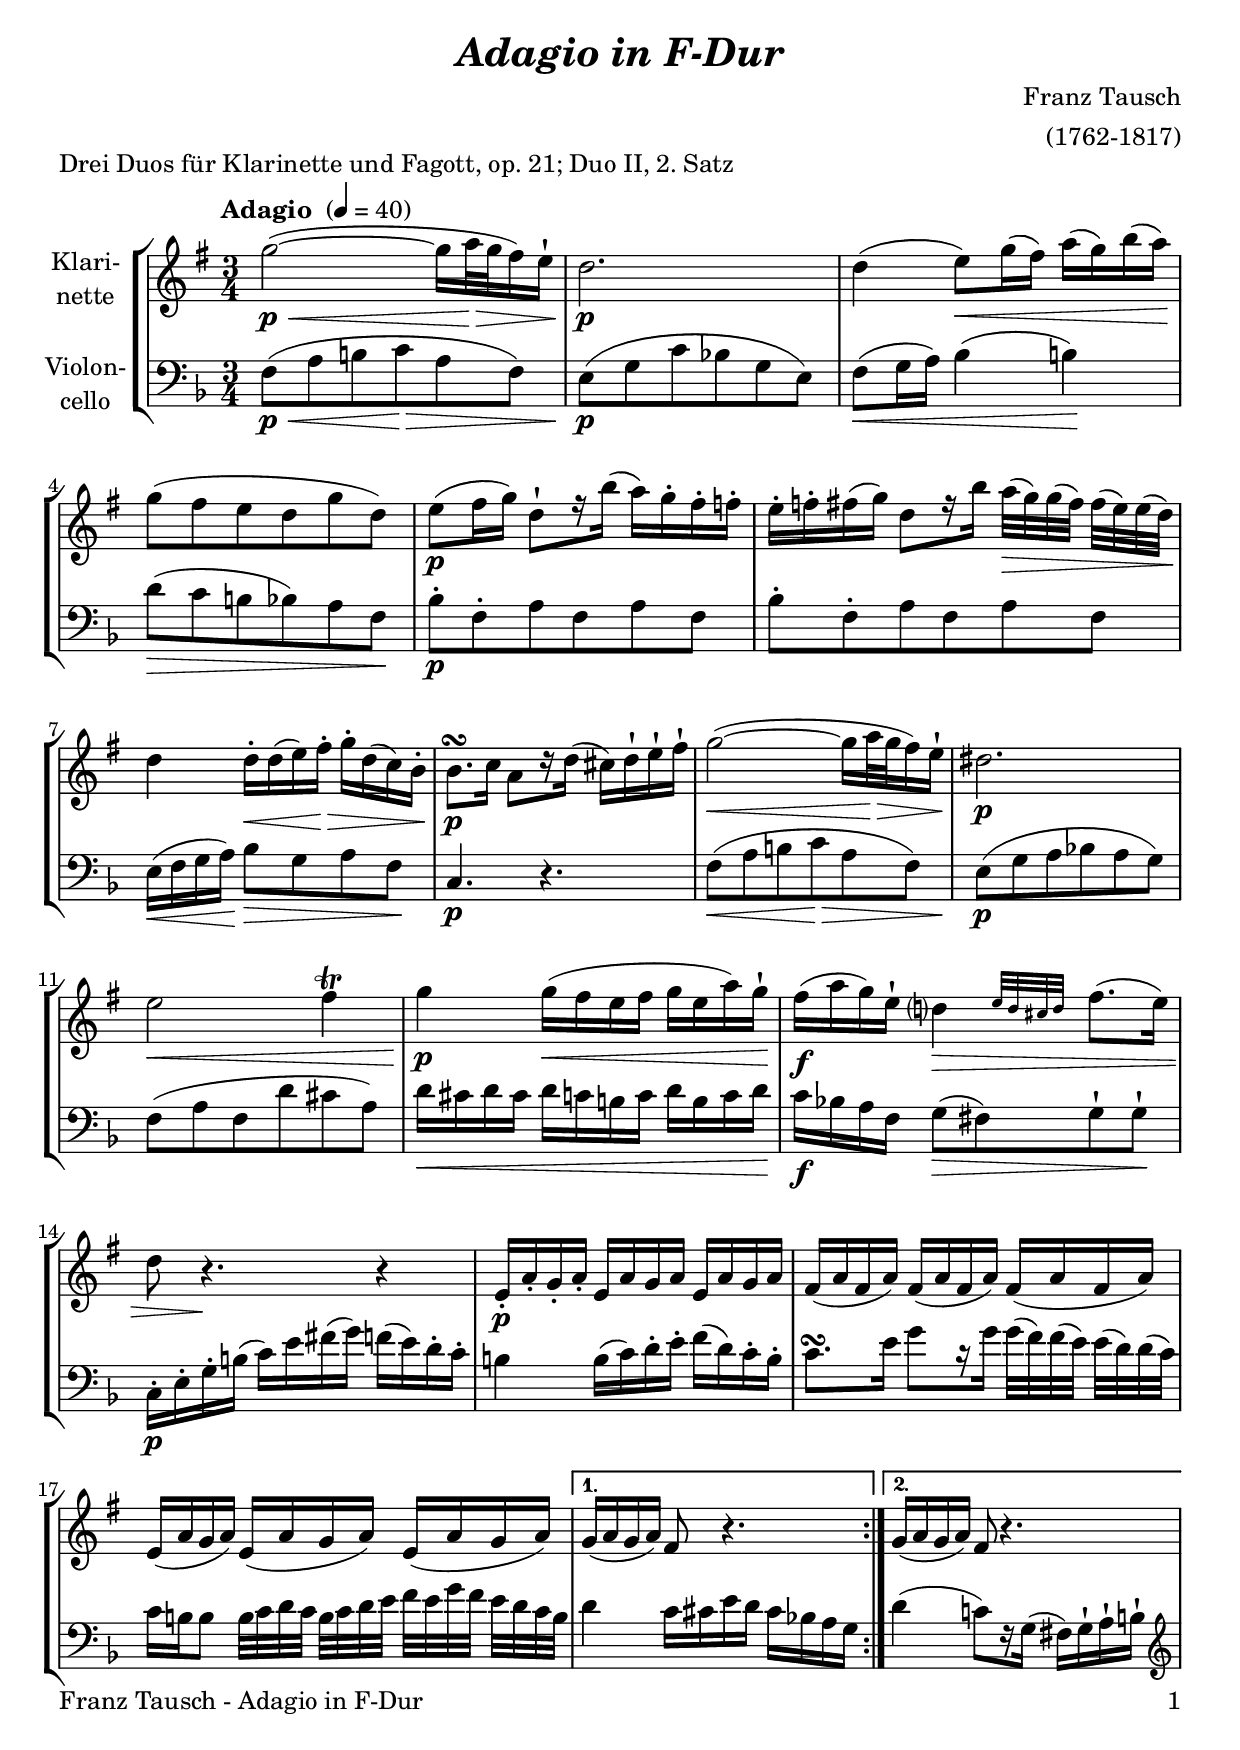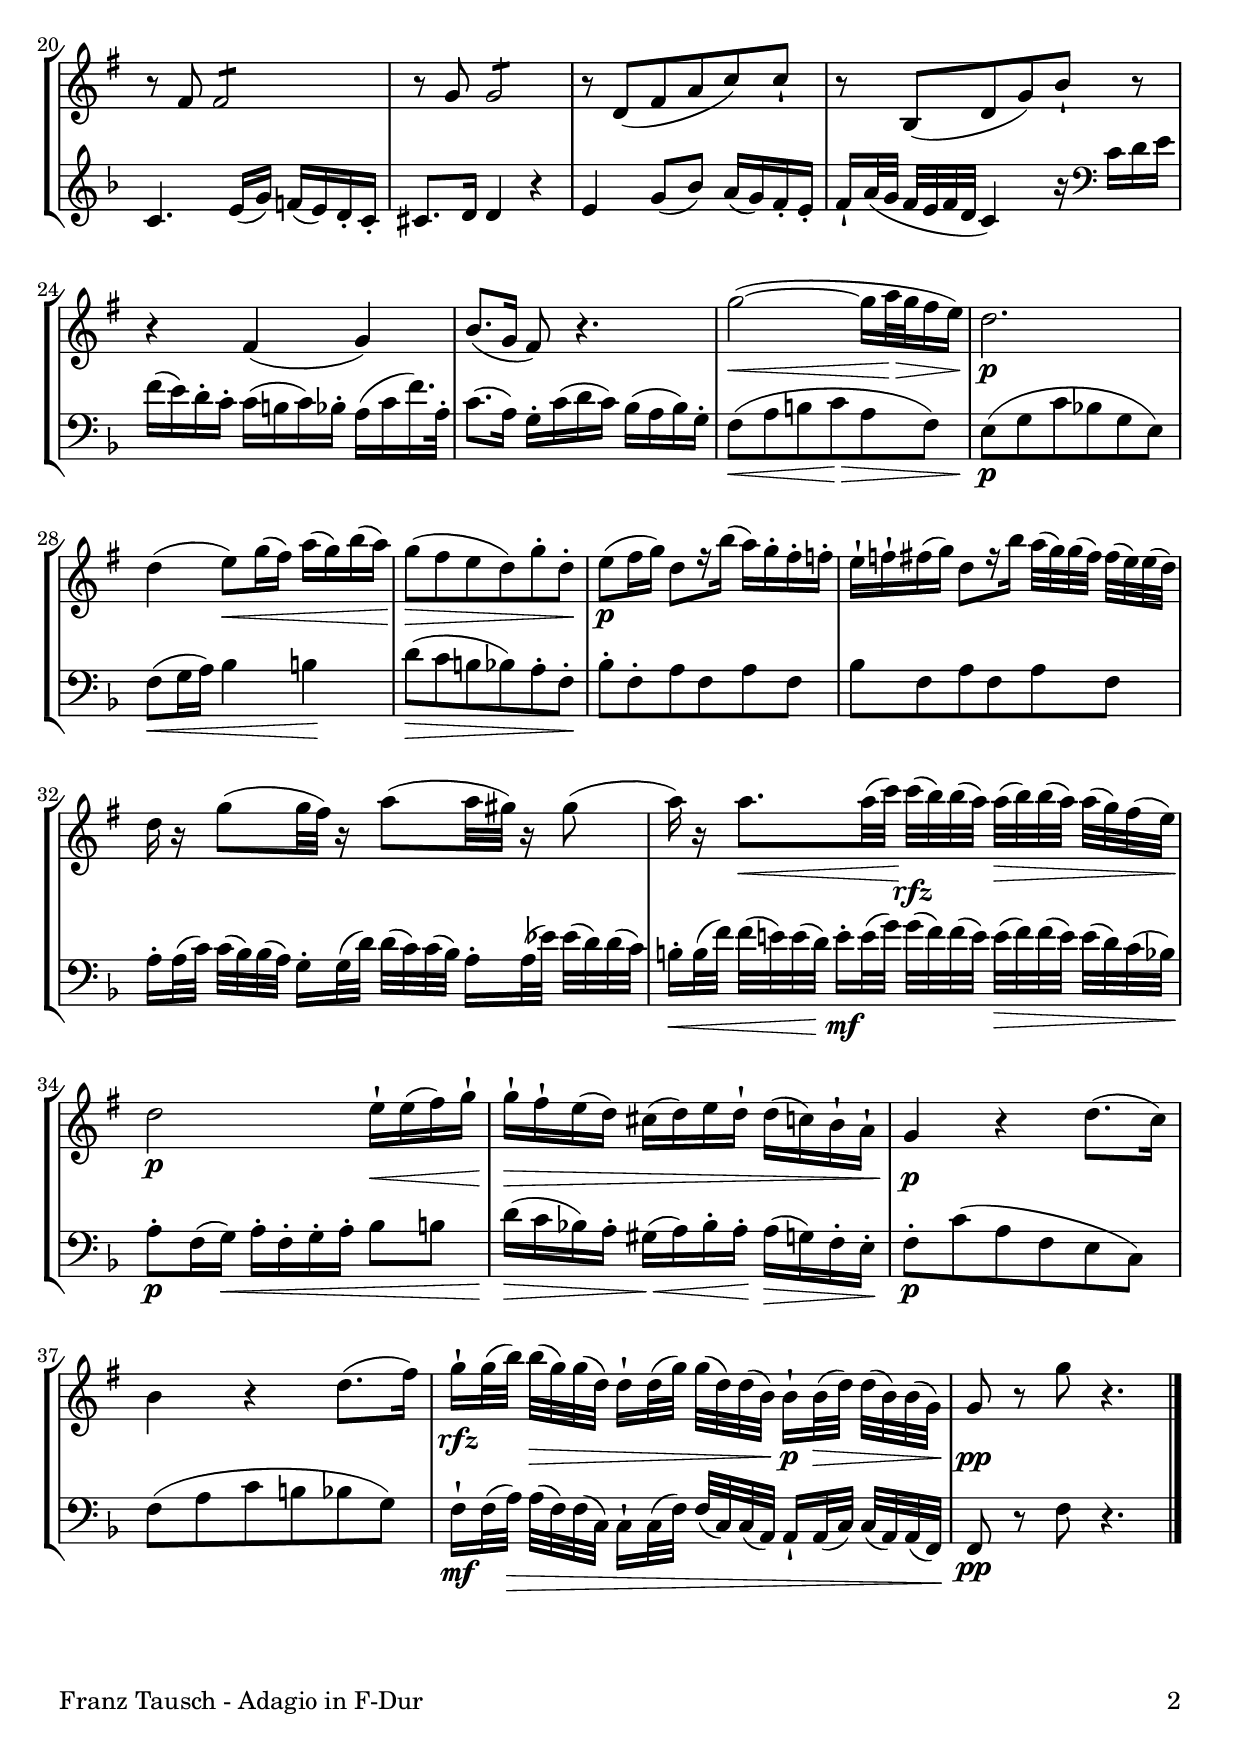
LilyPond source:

\version "2.18.2"
\include "deutsch.ly"
  
#(set-global-staff-size 21.7)

\header {
  title     = \markup \bold \italic "Adagio in F-Dur"
  composer  = "Franz Tausch"
  arranger  = "(1762-1817)"
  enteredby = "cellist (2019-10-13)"
  piece     = "Drei Duos für Klarinette und Fagott, op. 21; Duo II, 2. Satz"
}

voiceconsts = {
  \key f \major
  \time 3/4
  \clef "treble"
%  \numericTimeSignature
  \compressFullBarRests
  % Set default beaming for all staves
%  \set Timing.beamExceptions = #'()
%  \set Timing.baseMoment     = #(ly:make-moment 1 4)
%  \set Timing.beatStructure  = #'(1 1 1)
  \tempo "Adagio " 4=40
}

micl = "clarinet"
mifl = "flute"
miob = "oboe"
mifh = "french horn"
misx = "tenor sax"
mist = "string ensemble 1"
%miba = "cello"
miba = "bassoon"

va = \relative c'' {
  \voiceconsts

  \repeat volta 2 {
    f2(~\p\< f16 g32\!\> f e16) d-!
    c2.\!\p
    c4( d8)\< f16( e) g( f) a( g)\!
    f8( e d c f c)\!
    d(\p e16 f) c8[-! r16 a']( g) f-. e-. es-.

    d-. es-. e( f) c8[ r16 a'] g32[(\> f) f( e)] e( d) d( c)\!
    c4 c16-.\< c( d) e-.\!\> f-. c( b) a-.
    a8.\turn\!\p b16 g8[ r16 c]( h) c-! d-! e-!
    f2(~\< f16 g32\!\> f e16) d-!
    cis2.\!\p

    d2\< e4\trill
    f\!\p f16(\< e d e f d g) f-!\!
    e(\f g f) d-! \afterGrace c?4\> { d32[ c h c] } e8.( d16)
    c8 r4.\! r4
    d,16-.\p g-. f-. g-. d g f g d g f g
    e( g e g) e( g e g) e( g e g)

    d( g f g) d( g f g) d( g f g)
  }
  \alternative {
    { f( g f g) e8 r4. }
    { f16( g f g) e8 r4. }
  }
  r8 e \repeat tremolo 4 e
  r f \repeat tremolo 4 f
  r c( e g b) b-!
  r a,( c f) a-! r
  r4 e( f)

  a8.( f16 e8) r4.
  f'2(~\< f16 g32\!\> f e16 d)
  c2.\!\p
  c4( d8)\< f16( e) g( f) a( g)\!
  f8(\> e d c) f-. c-.\!
  d(\p e16 f) c8[ r16 a']( g) f-. e-. es-.

  d-! es-! e( f) c8[ r16 a'] g32[( f) f( e)] e( d) d( c)
  c16 r f8[( f32 e)] r16 g8[( g32 fis)] r16 fis8(
  g16) r g8.[\< g32( b)]\! b32[(\rfz a) a( g)] g(\> a) a( g) g[( f) e( d)]\!
  c2\p d16-!\< d( e) f-!

  f-!\!\> e-! d( c) h( c) d c-! c( b) a-! g-!
  f4\p r c'8.( b16)
  a4 r c8.( e16)
  f-!\rfz f32( a) a[(\> f) f( c)] c16-! c32( f) f[( c) c( a)] a16-!\!\p a32(\> c) c[( a) a( f)]
  f8\!\pp r f' r4. \bar "|."
}

vb = \relative c {
  \voiceconsts
  \clef "bass"
  
  \repeat volta 2 {
    f8(\p\< a h c\!\> a f)
    e(\!\p g c b! g e)
    f(\< g16 a) b4( h)\!
    d8(\> c h b) a f\!
    b-.\p f-. a f a f
    b-. f-. a f a f
    e16(\< f g a)\! b8\> g a f\!

    c4.\p r
    f8(\< a h c\!\> a f)
    e(\!\p g a b! a g)
    f( a f d' cis a)
    d16\< cis d cis d c h c d h c d\!
    c\f b! a f g8(\> fis) g-! g-!\!

    c,16-.\p e-. g-. h( c) e fis( g) f( e) d-. c-.
    h4 h16( c) d-. e-. f( d) c-. h-.
    c8.\turn e16 g8[ r16 g] g32( f) f( e) e[( d) d( c)]
    c16 h h8 h32 c d c h[ c d e] f e g f e[ d c h]
  }
  \alternative {
    { d4 c16 cis e d cis b! a g }
    { d'4( c!8)[ r16 g]( fis) g-! a-! h-! }
  } \clef "treble"
  c4. e16( g) f!( e) d-. c-.
  cis8. d16 d4 r
  e g8( b) a16( g) f-. e-.
  f-! a32( g f[ e f d] c4) r16 \clef "bass" c d e

  f( e) d-. c-. c( h c) b-. a( c f16.) a,32-.
  c8.( a16) g-. c( d c) b( a b) g-.
  f8(\< a h c\!\> a f)
  e(\!\p g c b! g e)
  f(\< g16 a) b4 h\!

  d8(\> c h b) a-. f-.\!
  b-. f-. a f a f
  b f a f a f
  a16-. a32( c) c[( b) b( a)] g16-. g32( d') d[( c) c( b)] a16-. a32( es') es[( d) d( c)]

  h16-.\< h32( f') f[( e!) e( d)] e16-.\!\mf e32( g) g[( f) f( e)] e(\> f) f( e) e[( d) c( b!)]\!
  a8-.\p f16( g)\< a-. f-. g-. a-. b8 h
  d16(\> c b!) a-. gis(\< a) b-. a-.\! a(\> g) f-. e-.\!

  f8-.\p c'( a f e c)
  f( a c h b g)
  f16-!\mf f32( a)\> a[( f) f( c)] c16-! c32( f) f[( c) c( a)] a16-! a32( c) c[( a) a( f)]\!
  f8\pp r f' r4. \bar "|."
}


music = \new StaffGroup <<
      \new Staff {
	\set Staff.midiInstrument = \micl
	\set Staff.instrumentName = \markup \center-column { "Klari-" "nette" }
	\transpose f g { \va }
      }

      \new Staff {
	\set Staff.midiInstrument = \miba
	\set Staff.instrumentName = \markup \center-column { "Violon-" "cello" }
	\transpose f f { \vb }
      }
>>

\book {
   \paper {
    print-page-number = ##t
    print-first-page-number = ##t
    oddHeaderMarkup = \markup \null
    evenHeaderMarkup = \markup \null
    oddFooterMarkup = \markup {
      \fill-line {
        \on-the-fly #print-page-number-check-first
        "Franz Tausch - Adagio in F-Dur" \fromproperty #'page:page-number-string
      }
    }
    evenFooterMarkup = \oddFooterMarkup
  } \score {
    \music
    \layout {}
  }

  \score {
    \unfoldRepeats \music

    \midi {
      \context {
        \Score
      }
    }
  }
}
